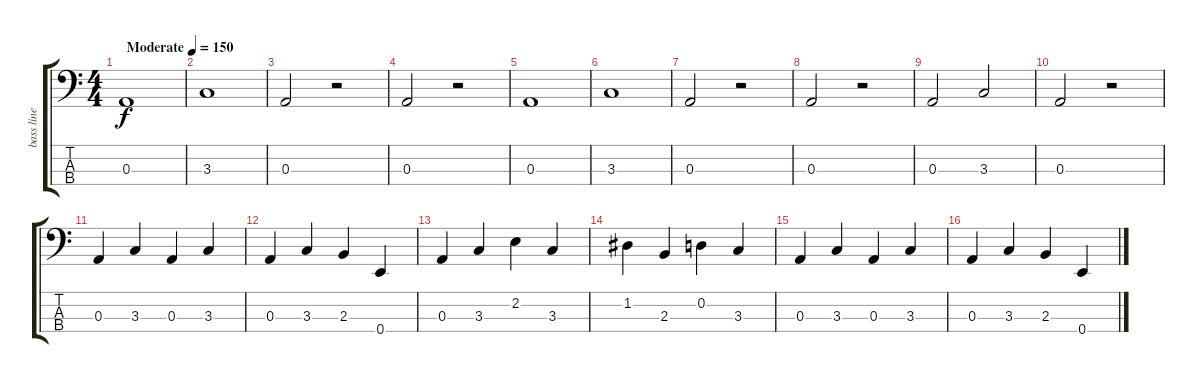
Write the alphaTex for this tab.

\track ("bass line " "bass line ") {instrument electricbasspick}
\staff {score tabs}
\tuning (G2 D2 A1 E1) {hide}
\ts (4 4)
\tempo (150 "Moderate")
\clef f4
\ks c
0.3.1{dy f instrument electricbasspick} |
3.3.1 |
0.3.2 r.2 |
0.3.2 r.2 |
0.3.1 |
3.3.1 |
0.3.2 r.2 |
0.3.2 r.2 |
0.3.2 3.3.2 |
0.3.2 r.2 |
0.3.4 3.3.4 0.3.4 3.3.4 |
0.3.4 3.3.4 2.3.4 0.4.4 |
0.3.4 3.3.4 2.2.4 3.3.4 |
1.2.4 2.3.4 0.2.4 3.3.4 |
0.3.4 3.3.4 0.3.4 3.3.4 |
0.3.4 3.3.4 2.3.4 0.4.4
